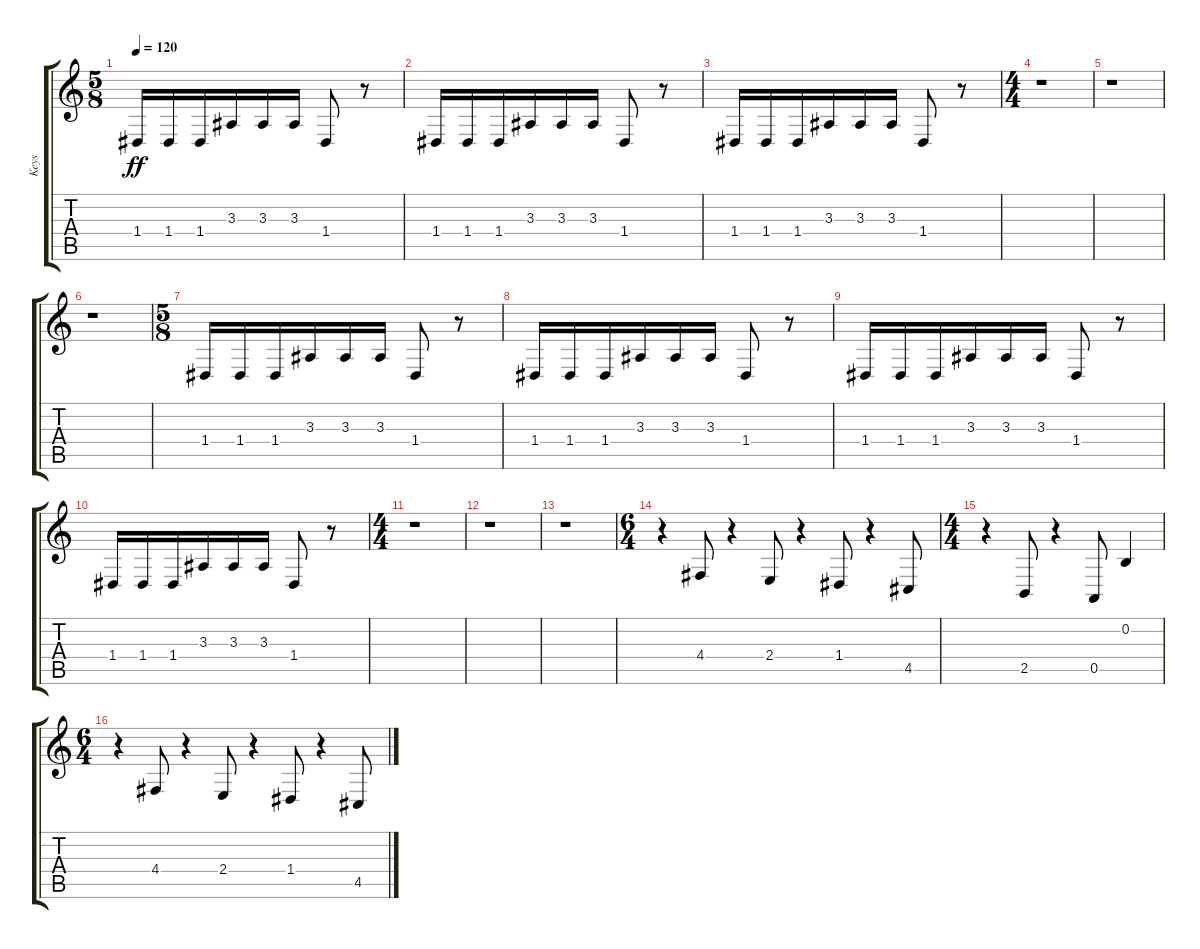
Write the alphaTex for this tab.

\track ("Keys" "Keys") {instrument pad4choir}
\staff {score tabs}
\tuning (E4 B3 G3 D3 A2 E2) {hide}
\ts (5 8)
\tempo 120
\clef g2
\ks c
1.4.16{dy ff} 1.4.16 1.4.16 3.3.16 3.3.16 3.3.16 1.4.8 r.8 |
1.4.16 1.4.16 1.4.16 3.3.16 3.3.16 3.3.16 1.4.8 r.8 |
1.4.16 1.4.16 1.4.16 3.3.16 3.3.16 3.3.16 1.4.8 r.8 |
\ts (4 4)
r.1 |
r.1 |
r.1 |
\ts (5 8)
1.4.16 1.4.16 1.4.16 3.3.16 3.3.16 3.3.16 1.4.8 r.8 |
1.4.16 1.4.16 1.4.16 3.3.16 3.3.16 3.3.16 1.4.8 r.8 |
1.4.16 1.4.16 1.4.16 3.3.16 3.3.16 3.3.16 1.4.8 r.8 |
1.4.16 1.4.16 1.4.16 3.3.16 3.3.16 3.3.16 1.4.8 r.8 |
\ts (4 4)
r.1 |
r.1 |
r.1 |
\ts (6 4)
r.4 4.4.8 r.4 2.4.8 r.4 1.4.8 r.4 4.5.8 |
\ts (4 4)
r.4 2.5.8 r.4 0.5.8 0.2.4 |
\ts (6 4)
r.4 4.4.8 r.4 2.4.8 r.4 1.4.8 r.4 4.5.8
